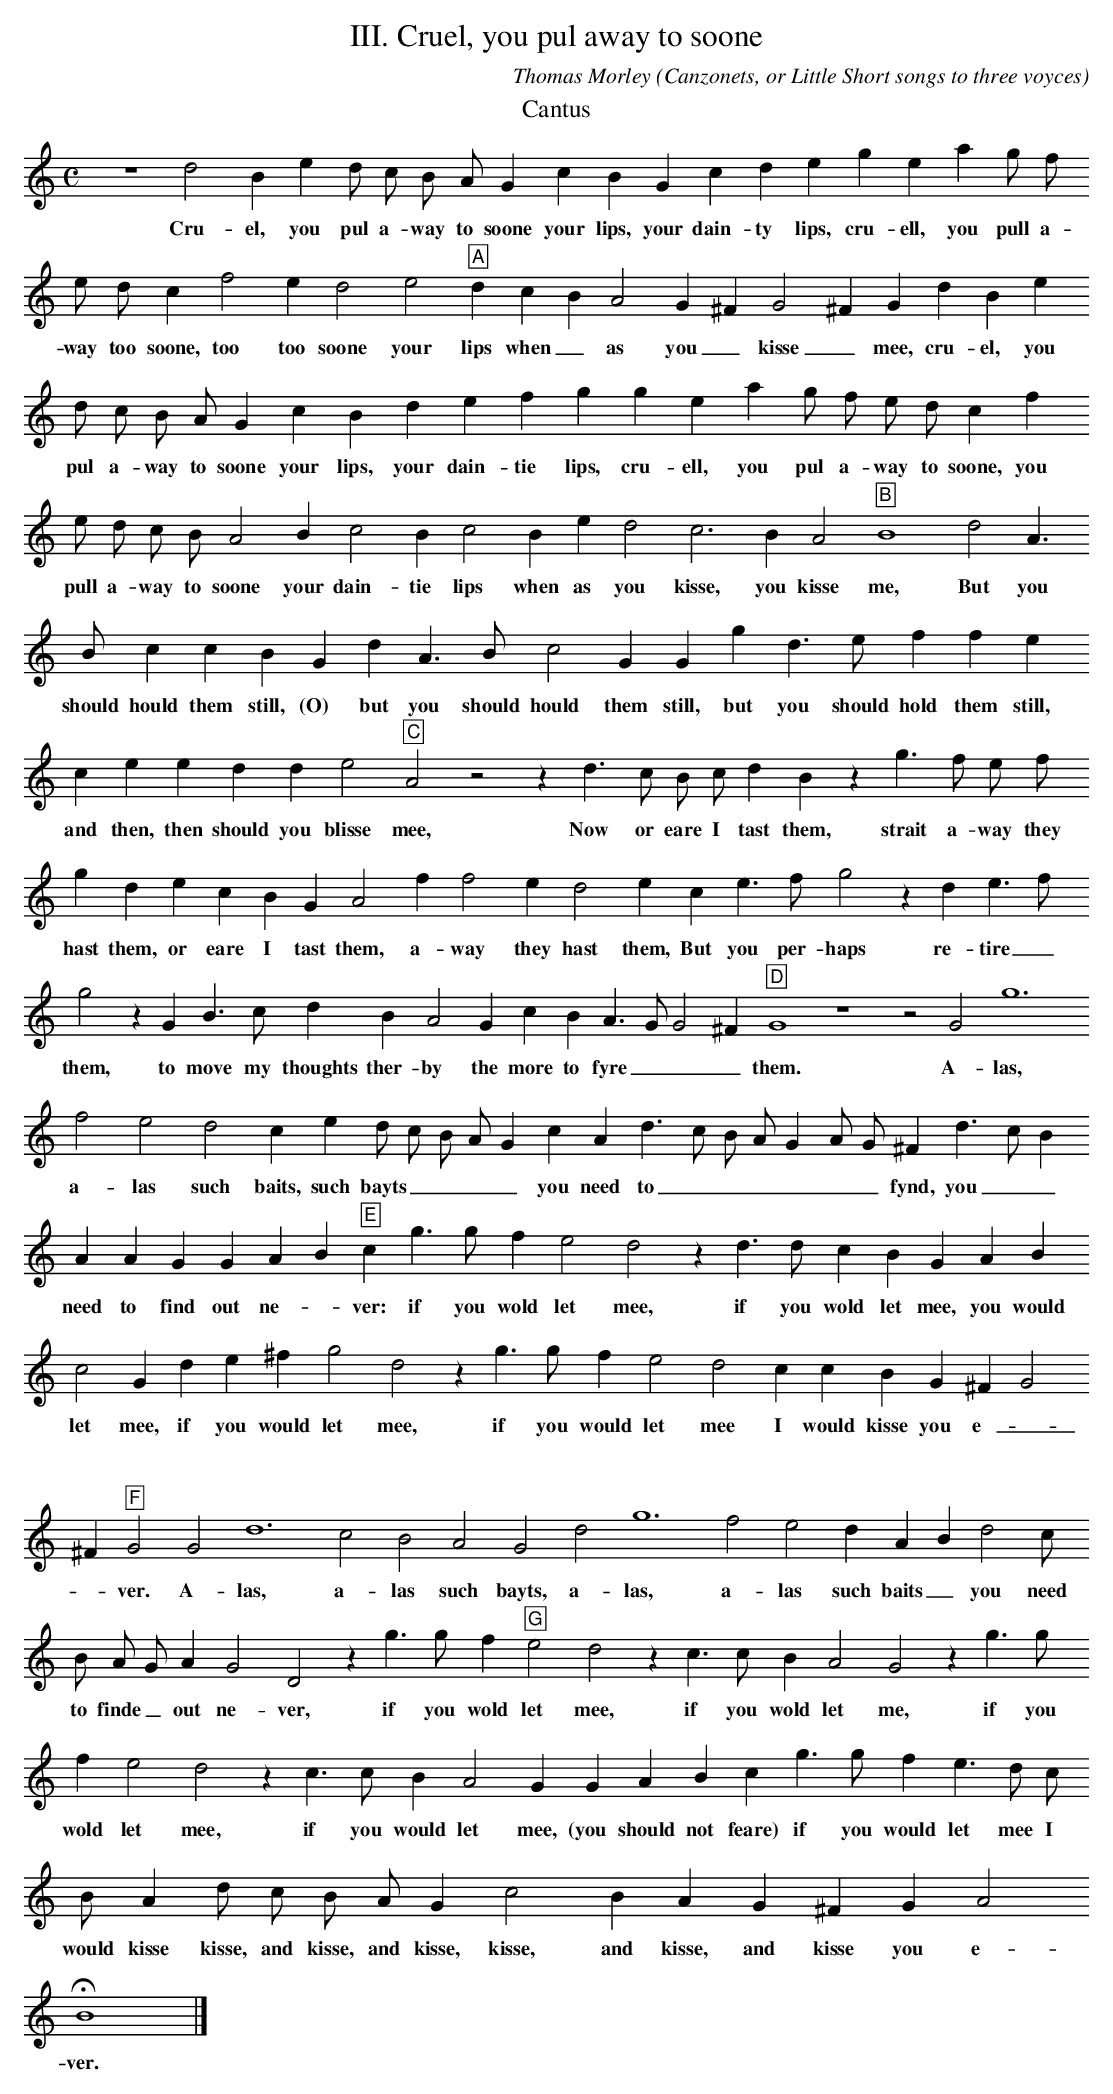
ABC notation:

X:1
T:III. Cruel, you pul away to soone
O: Canzonets, or Little Short songs to three voyces
C: Thomas Morley
K:C
T: Cantus
M:C
L:1/8
z8 d4  B2  e2  d   c B   A  G2    c2   B2    G2   c2\
w: Cru-el, you pul a-way to soone your lips, your dain-
d2 e2 g2     e2 a2   g   f    e    d   c2     f4  e2\
w: ty lips, cru-ell, you pull a- way too soone, too too
   d4    e4 "A"d2  c2   B2 A4  G2 ^F2 G4  ^F2 G2   d2  B2  e2  d   c B   A  G2    c2\
w: soone your lips when _  as you _   kisse _ mee, cru-el, you pul a-way to soone your
   B2    d2   e2   f2  g2    g2  e2   a2  g  f  e   d  c2     f2  e    d c   B  A4\
w: lips, your dain-tie lips, cru-ell, you pul a-way to soone, you pull a-way to soone
   B2   c4   B2  c4   B2   e2 d4  c6     B2  A4 "B" B8  d4  A3  B      c2    c2\
w: your dain-tie lips when as you kisse, you kisse  me, But you should hould them
   B2      G2 d2  A3  B      c4    G2   G2     g2  d3  e      f2   f2   e2     c2\
w: still, (O) but you should hould them still, but you should hold them still, and
   e2    e2   d2     d2  e4     "C"A4 z4 z2 d3  c  B    c d2   B2 z2 g3     f e   f\
w: then, then should you blisse mee,     Now or eare I tast them, strait a-way they
   g2   d2    e2 c2   B2 G2  A4    f2 f4 e2   d4   e2    c2  e3  f   g4 z2 d2\
w: hast them, or eare I tast them, a-way they hast them, But you per-haps  re-
   e3   f  g4 z2 G2 B3   c  d2       B2   A4 G2  c2   B2 A3 G G4 ^F2 "D" G8 z8 z4 G4\
w: tire _  them, to move my thoughts ther-by the more to fyre _ _ _  them.    A-
   g12   f4 e4  d4   c2     e2   d c B A G2     c2  A2   d3 c B A G2 A G ^F2   d3 c B2\
w: las,  a- las such baits, such bayts  _ _ _ _ you need to _ _ _ _ _ _  fynd, you _ _
   A2   A2 G2   G2  A2 B2 "E"c2   g3 g   f2   e4  d4 z2 d3 d   c2   B2  G2   A2  B2    c4\
w: need to find out ne- _ ver: if you wold let mee,  if you wold let mee, you would let
   G2   d2 e2  ^f2   g4  d4 z2 g3 g   f2    e4  d4  c2 c2    B2    G2\
w: mee, if you would let mee,  if you would let mee I  would kisse you
   ^F2 G4 ^F2 "F"G4    G4 d12   c4 B4  A4   G4     d4 g12   f4 e4  d2   A2    B2  d4  c    B\
w: e- _ _     ver.     A- las,  a- las such bayts, a- las,  a- las such baits _   you need to
   A     G A2  G4 D4 z2 g3 g   f2   "G"e4  d4 z2 c3 c   B2   A4  G4 z2 g3 g   f2   e4  d4 z2 c3 c\
w: finde _ out ne-ver,  if you wold let mee,  if you wold let me,   if you wold let mee,  if you
   B2    A4  G2    G2  A2     B2  c2     g3 g   f2    e3  d   c B     A2\
w: would let mee, (you should not feare) if you would let mee I would kisse
   d      c   B      A   G2     c4     B2  A2     G2  ^F2   G2  A4
w: kisse, and kisse, and kisse, kisse, and kisse, and kisse you e-
 HB8 |]
w:ver.
